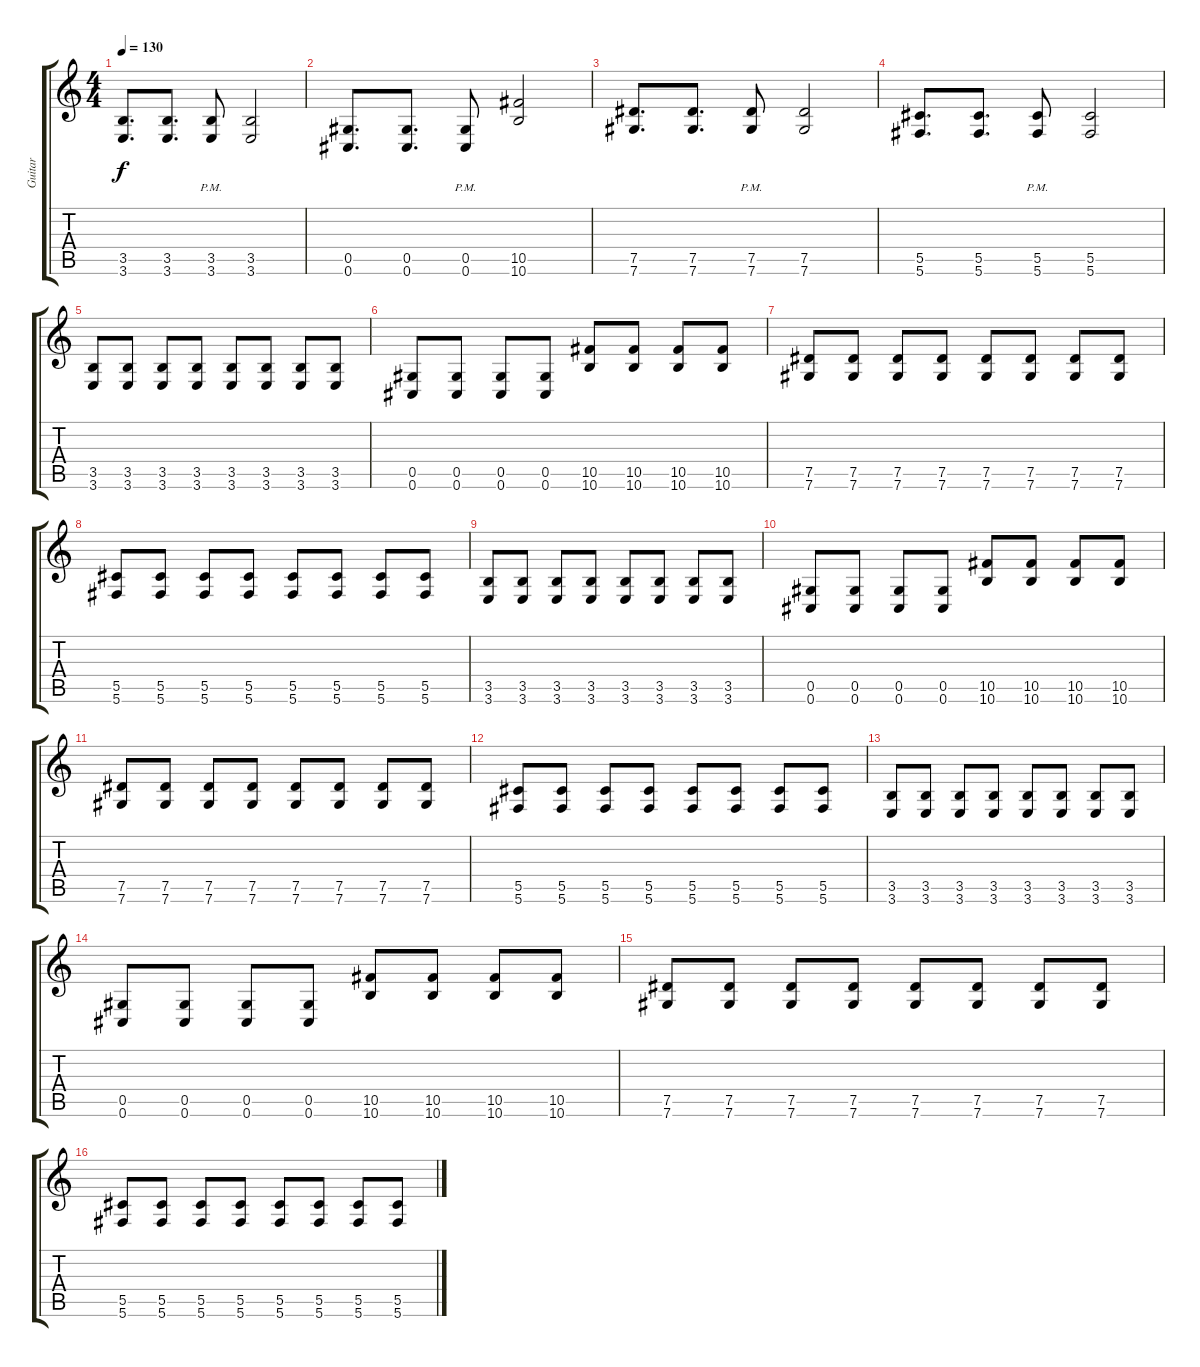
\track ("Guitar" "Guitar") {instrument distortionguitar}
\staff {score tabs}
\tuning (Eb4 Bb3 Gb3 Db3 Ab2 Db2) {hide}
\ts (4 4)
\tempo 130
\clef g2
\ks c
(3.5 3.6).8{d dy f} (3.5 3.6).8{d} (3.5{pm} 3.6{pm}).8 (3.5 3.6).2 |
(0.5 0.6).8{d} (0.5 0.6).8{d} (0.5{pm} 0.6{pm}).8 (10.5 10.6).2 |
(7.5 7.6).8{d} (7.5 7.6).8{d} (7.5{pm} 7.6{pm}).8 (7.5 7.6).2 |
(5.5 5.6).8{d} (5.5 5.6).8{d} (5.5{pm} 5.6{pm}).8 (5.5 5.6).2 |
(3.5 3.6).8 (3.5 3.6).8 (3.5 3.6).8 (3.5 3.6).8 (3.5 3.6).8 (3.5 3.6).8 (3.5 3.6).8 (3.5 3.6).8 |
(0.5 0.6).8 (0.5 0.6).8 (0.5 0.6).8 (0.5 0.6).8 (10.5 10.6).8 (10.5 10.6).8 (10.5 10.6).8 (10.5 10.6).8 |
(7.5 7.6).8 (7.5 7.6).8 (7.5 7.6).8 (7.5 7.6).8 (7.5 7.6).8 (7.5 7.6).8 (7.5 7.6).8 (7.5 7.6).8 |
(5.5 5.6).8 (5.5 5.6).8 (5.5 5.6).8 (5.5 5.6).8 (5.5 5.6).8 (5.5 5.6).8 (5.5 5.6).8 (5.5 5.6).8 |
(3.5 3.6).8 (3.5 3.6).8 (3.5 3.6).8 (3.5 3.6).8 (3.5 3.6).8 (3.5 3.6).8 (3.5 3.6).8 (3.5 3.6).8 |
(0.5 0.6).8 (0.5 0.6).8 (0.5 0.6).8 (0.5 0.6).8 (10.5 10.6).8 (10.5 10.6).8 (10.5 10.6).8 (10.5 10.6).8 |
(7.5 7.6).8 (7.5 7.6).8 (7.5 7.6).8 (7.5 7.6).8 (7.5 7.6).8 (7.5 7.6).8 (7.5 7.6).8 (7.5 7.6).8 |
(5.5 5.6).8 (5.5 5.6).8 (5.5 5.6).8 (5.5 5.6).8 (5.5 5.6).8 (5.5 5.6).8 (5.5 5.6).8 (5.5 5.6).8 |
(3.5 3.6).8 (3.5 3.6).8 (3.5 3.6).8 (3.5 3.6).8 (3.5 3.6).8 (3.5 3.6).8 (3.5 3.6).8 (3.5 3.6).8 |
(0.5 0.6).8 (0.5 0.6).8 (0.5 0.6).8 (0.5 0.6).8 (10.5 10.6).8 (10.5 10.6).8 (10.5 10.6).8 (10.5 10.6).8 |
(7.5 7.6).8 (7.5 7.6).8 (7.5 7.6).8 (7.5 7.6).8 (7.5 7.6).8 (7.5 7.6).8 (7.5 7.6).8 (7.5 7.6).8 |
(5.5 5.6).8 (5.5 5.6).8 (5.5 5.6).8 (5.5 5.6).8 (5.5 5.6).8 (5.5 5.6).8 (5.5 5.6).8 (5.5 5.6).8
